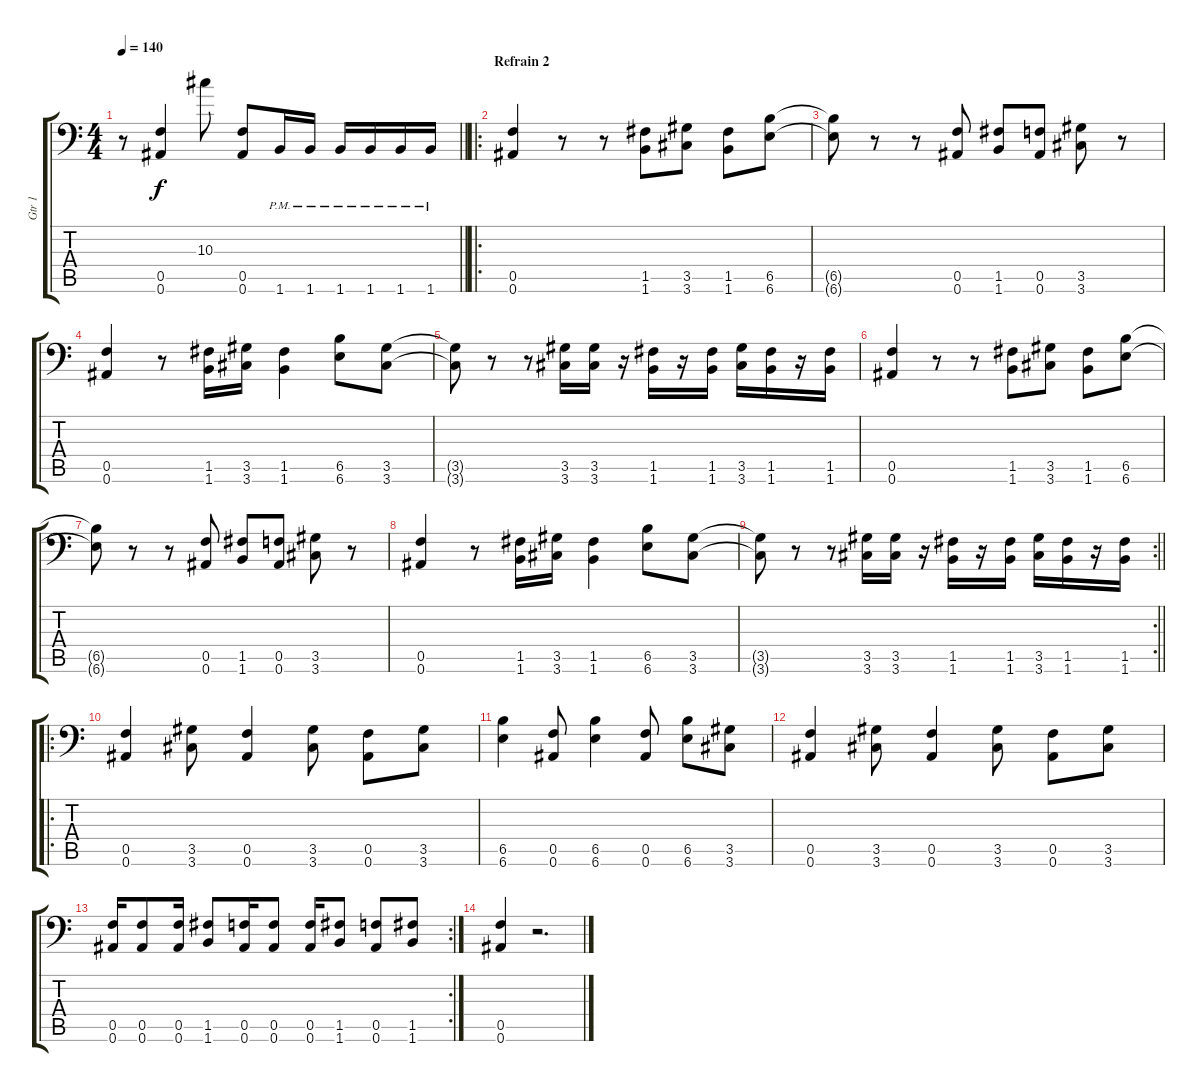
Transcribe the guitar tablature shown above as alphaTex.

\track ("Gtr 1" "Gtr 1") {instrument overdrivenguitar}
\staff {score tabs}
\tuning (C4 G3 Eb3 Bb2 F2 Bb1) {hide}
\ts (4 4)
\tempo 140
\clef f4
\barLineRight lightlight
\ks c
r.8{dy f} (0.5 0.6).4 10.3.8 (0.5 0.6).8 1.6{pm}.16 1.6{pm}.16 1.6{pm}.16 1.6{pm}.16 1.6{pm}.16 1.6{pm}.16 |
\ro
\section ("" "Refrain 2")
(0.5 0.6).4 r.8 r.8 (1.5 1.6).8 (3.5 3.6).8 (1.5 1.6).8 (6.5 6.6).8 |
(6.5{t} 6.6{t}).8 r.8 r.8 (0.5 0.6).8 (1.5 1.6).8 (0.5 0.6).8 (3.5 3.6).8 r.8 |
(0.5 0.6).4 r.8 (1.5 1.6).16 (3.5 3.6).16 (1.5 1.6).4 (6.5 6.6).8 (3.5 3.6).8 |
(3.5{t} 3.6{t}).8 r.8 r.8 (3.5 3.6).16 (3.5 3.6).16 r.16 (1.5 1.6).16 r.16 (1.5 1.6).16 (3.5 3.6).16 (1.5 1.6).16 r.16 (1.5 1.6).16 |
(0.5 0.6).4 r.8 r.8 (1.5 1.6).8 (3.5 3.6).8 (1.5 1.6).8 (6.5 6.6).8 |
(6.5{t} 6.6{t}).8 r.8 r.8 (0.5 0.6).8 (1.5 1.6).8 (0.5 0.6).8 (3.5 3.6).8 r.8 |
(0.5 0.6).4 r.8 (1.5 1.6).16 (3.5 3.6).16 (1.5 1.6).4 (6.5 6.6).8 (3.5 3.6).8 |
\rc 2
\barLineRight lightlight
(3.5{t} 3.6{t}).8 r.8 r.8 (3.5 3.6).16 (3.5 3.6).16 r.16 (1.5 1.6).16 r.16 (1.5 1.6).16 (3.5 3.6).16 (1.5 1.6).16 r.16 (1.5 1.6).16 |
\ro
\section ("" "")
(0.5 0.6).4 (3.5 3.6).8 (0.5 0.6).4 (3.5 3.6).8 (0.5 0.6).8 (3.5 3.6).8 |
(6.5 6.6).4 (0.5 0.6).8 (6.5 6.6).4 (0.5 0.6).8 (6.5 6.6).8 (3.5 3.6).8 |
(0.5 0.6).4 (3.5 3.6).8 (0.5 0.6).4 (3.5 3.6).8 (0.5 0.6).8 (3.5 3.6).8 |
\rc 2
(0.5 0.6).16 (0.5 0.6).8 (0.5 0.6).16 (1.5 1.6).8 (0.5 0.6).16 (0.5 0.6).8 (0.5 0.6).16 (1.5 1.6).8 (0.5 0.6).8 (1.5 1.6).8 |
(0.5 0.6).4 r.2{d}
